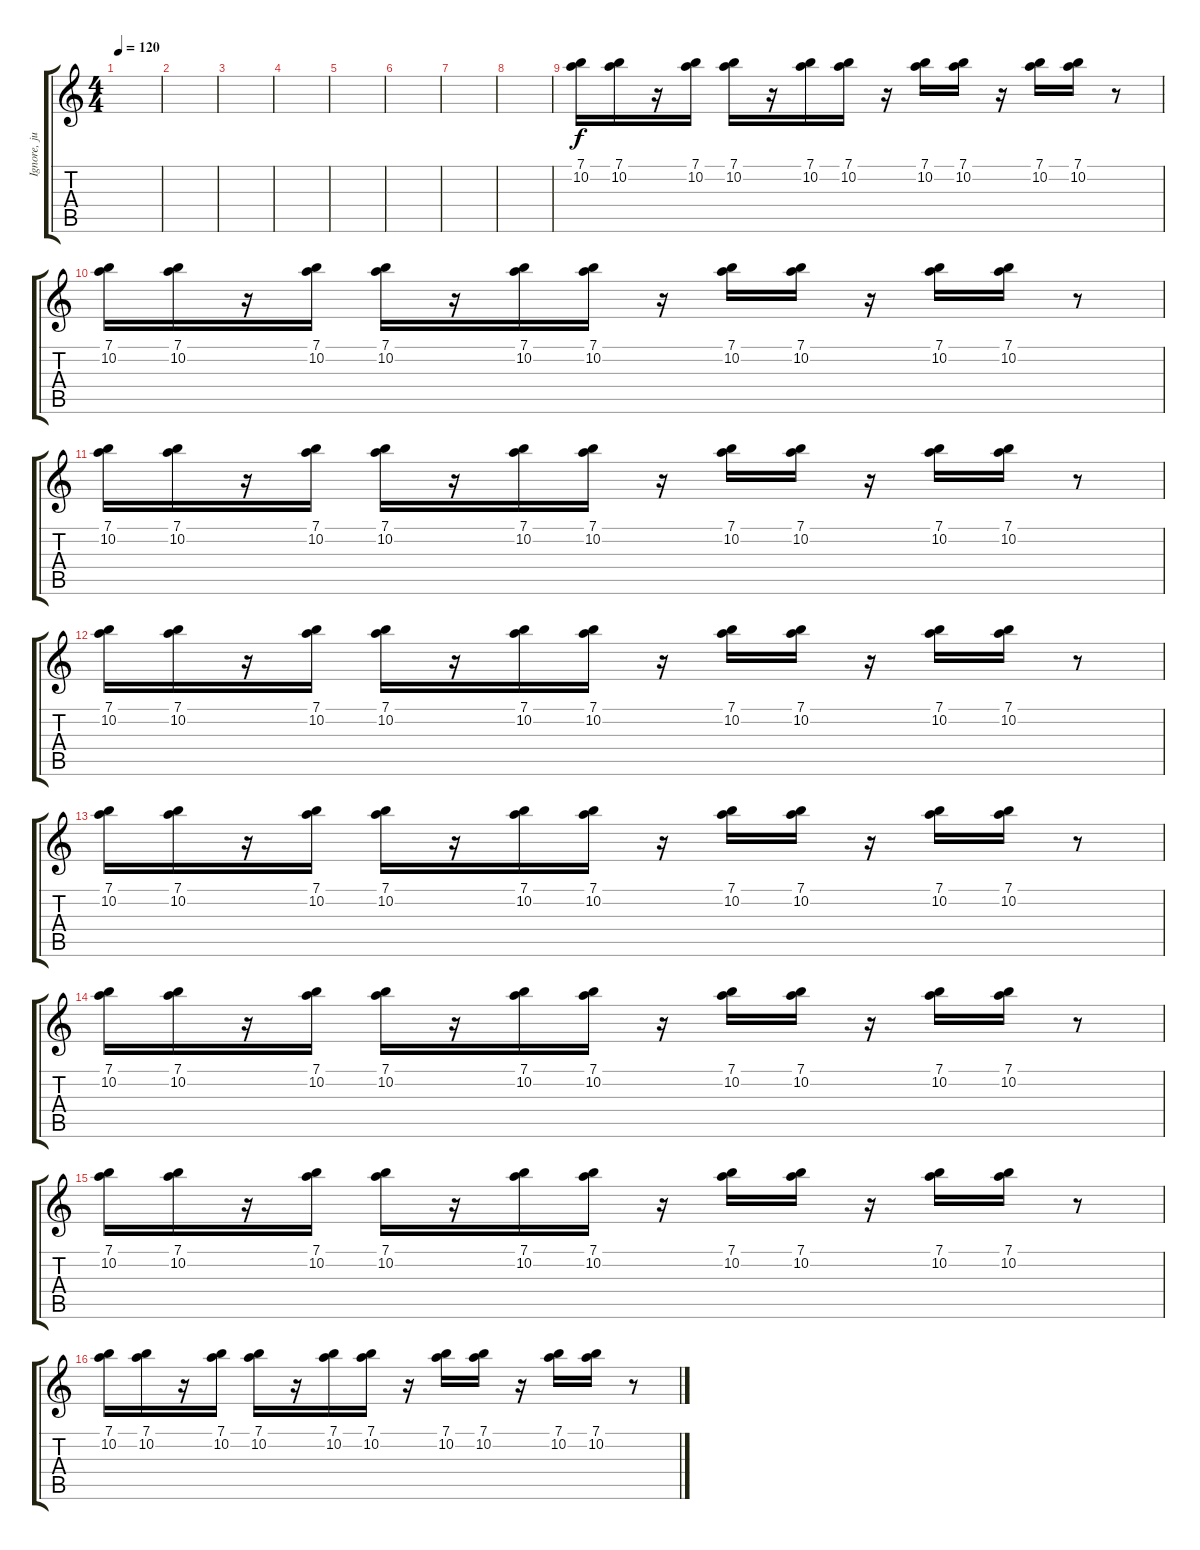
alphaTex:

\track ("Ignore, just for the effect" "Ignore, ju") {instrument overdrivenguitar}
\staff {score tabs}
\tuning (E4 B3 G3 D3 A2 E2) {hide}
\ts (4 4)
\tempo 120
\clef g2
\ks c
|
|
|
|
|
|
|
|
(7.1 10.2).16 (7.1 10.2).16 r.16 (7.1 10.2).16 (7.1 10.2).16 r.16 (7.1 10.2).16 (7.1 10.2).16 r.16 (7.1 10.2).16 (7.1 10.2).16 r.16 (7.1 10.2).16 (7.1 10.2).16 r.8 |
(7.1 10.2).16 (7.1 10.2).16 r.16 (7.1 10.2).16 (7.1 10.2).16 r.16 (7.1 10.2).16 (7.1 10.2).16 r.16 (7.1 10.2).16 (7.1 10.2).16 r.16 (7.1 10.2).16 (7.1 10.2).16 r.8 |
(7.1 10.2).16 (7.1 10.2).16 r.16 (7.1 10.2).16 (7.1 10.2).16 r.16 (7.1 10.2).16 (7.1 10.2).16 r.16 (7.1 10.2).16 (7.1 10.2).16 r.16 (7.1 10.2).16 (7.1 10.2).16 r.8 |
(7.1 10.2).16 (7.1 10.2).16 r.16 (7.1 10.2).16 (7.1 10.2).16 r.16 (7.1 10.2).16 (7.1 10.2).16 r.16 (7.1 10.2).16 (7.1 10.2).16 r.16 (7.1 10.2).16 (7.1 10.2).16 r.8 |
(7.1 10.2).16 (7.1 10.2).16 r.16 (7.1 10.2).16 (7.1 10.2).16 r.16 (7.1 10.2).16 (7.1 10.2).16 r.16 (7.1 10.2).16 (7.1 10.2).16 r.16 (7.1 10.2).16 (7.1 10.2).16 r.8 |
(7.1 10.2).16 (7.1 10.2).16 r.16 (7.1 10.2).16 (7.1 10.2).16 r.16 (7.1 10.2).16 (7.1 10.2).16 r.16 (7.1 10.2).16 (7.1 10.2).16 r.16 (7.1 10.2).16 (7.1 10.2).16 r.8 |
(7.1 10.2).16 (7.1 10.2).16 r.16 (7.1 10.2).16 (7.1 10.2).16 r.16 (7.1 10.2).16 (7.1 10.2).16 r.16 (7.1 10.2).16 (7.1 10.2).16 r.16 (7.1 10.2).16 (7.1 10.2).16 r.8 |
(7.1 10.2).16 (7.1 10.2).16 r.16 (7.1 10.2).16 (7.1 10.2).16 r.16 (7.1 10.2).16 (7.1 10.2).16 r.16 (7.1 10.2).16 (7.1 10.2).16 r.16 (7.1 10.2).16 (7.1 10.2).16 r.8
